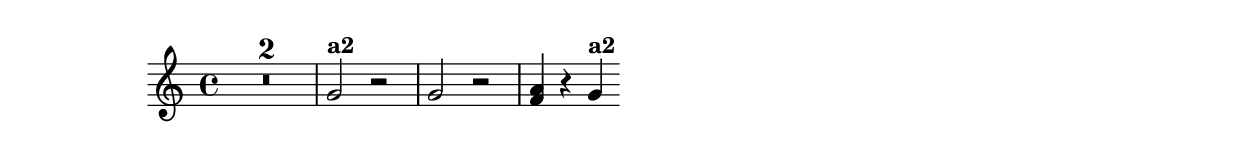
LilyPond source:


\version "2.1.22"
\header {
    texidoc ="The a2 string is only printed on notes, not on rests,
and only after chords, solo or polyphony."
    }

vone = \notes \relative a' { R1*2 g2 r2 g2 r2 a4 r4 g
			 }
vtwo = \notes \relative a' { R1*2 g2 r2 g2 r2 f4 r4 g }

\score {
    << \set Score.skipBars = ##t 
   \partcombine \vone \vtwo
       >>
}
 
